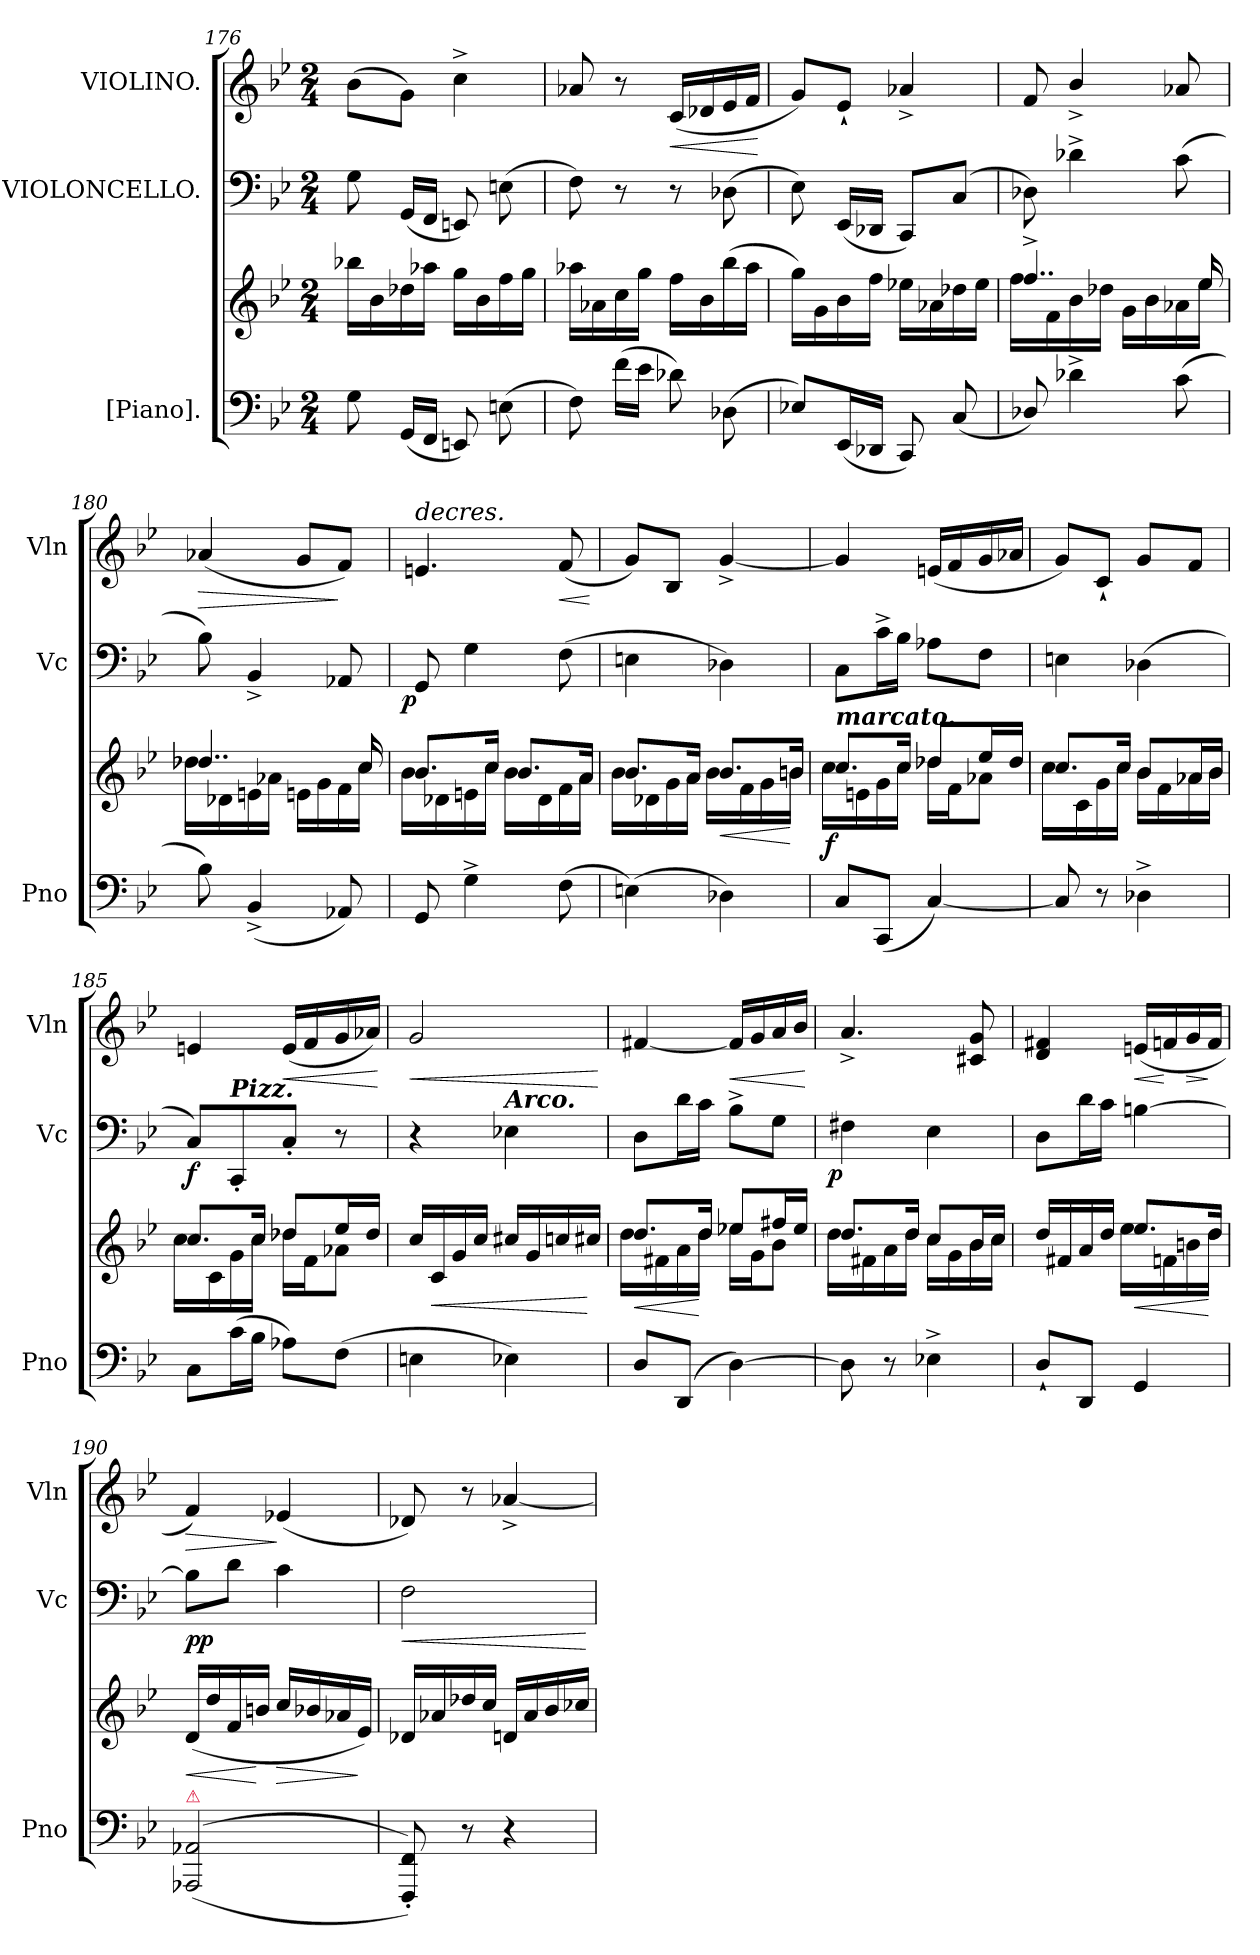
**kern	**kern	**dynam	**kern	**dynam	**kern	**dynam
*part3	*part3	*part3	*part2	*part2	*part1	*part1
*staff4	*staff3	*staff3/4	*staff2	*staff2	*staff1	*staff1
*I"[Piano].	*	*	*I"VIOLONCELLO.	*	*I"VIOLINO.	*
*I'Pno	*	*	*I'Vc	*	*I'Vln	*
*clefF4	*clefG2	*	*clefF4	*	*clefG2	*
*k[b-e-]	*k[b-e-]	*	*k[b-e-]	*	*k[b-e-]	*
*g:	*g:	*	*g:	*	*g:	*
*M2/4	*M2/4	*	*M2/4	*	*M2/4	*
=176	=176	=176	=176	=176	=176	=176
8G	16bb-XLL	.	8G	.	(>8b-\L	.
.	16b-	.	.	.	.	.
(<16GGLL	16dd-X	.	(<16GGLL	.	8gJ)	.
16FFJJ	16aa-XJJ	.	16FFJJ	.	.	.
8EEn)	16ggLL	.	8EEn)	.	4cc^>	.
.	16b-	.	.	.	.	.
(>8En	16ff	.	(>8En	.	.	.
.	16ggJJ	.	.	.	.	.
=177	=177	=177	=177	=177	=177	=177
8F)	16aa-XLL	.	8F)	.	8a-X/	.
.	16a-X	.	.	.	.	.
(>16fLL	16cc	.	8r	.	8r	.
16e-JJ	16ggJJ	.	.	.	.	.
!	!	!	!	!	!	!LO:HP:b
8d-X)	16ffLL	.	8r	.	(<16cLL	<
.	16b-	.	.	.	16d-X	.
(>8D-X	(>16bb-	.	(>8D-X\	.	16e-	.
.	16aa-JJ	.	.	.	16fJJ	.
.	.	.	.	.	.	[
=178	=178	=178	=178	=178	=178	=178
8E-X/L)	16ggLL)	.	8E-)	.	8gL)	.
.	16g	.	.	.	.	.
(<16EE-/L	16b-	.	(<16EE-LL	.	8e-`<J	.
16DD-XJJ	16ffJJ	.	16DD-XJJ	.	.	.
8CC)	16ee-XLL	.	8CCL)	.	4a-X^<	.
.	16a-X	.	.	.	.	.
(<8C	16dd-X	.	(>8CJ	.	.	.
.	16ee-JJ	.	.	.	.	.
=179	=179	=179	=179	=179	=179	=179
*	*^	*	*	*	*	*
8D-X/)	4..ff^>	16ffLL	.	8D-X)	.	8f	.
.	.	16f	.	.	.	.	.
4d-X^>	.	16b-	.	4d-X^<	.	4b-^</	.
.	.	16dd-XJJ	.	.	.	.	.
.	.	16gLL	.	.	.	.	.
.	.	16b-	.	.	.	.	.
(>8c	.	16a-X	.	(>8c	.	8a-X	.
.	16ee-	16ee-JJ	.	.	.	.	.
=180	=180	=180	=180	=180	=180	=180	=180
!	!	!	!	!	!	!	!LO:HP:b
8B-)	4..dd-X	16dd-XLL	.	8B-)	.	(<4a-X	>
.	.	16d-X	.	.	.	.	.
(<4BB-^>	.	16en	.	4BB-^<	.	.	.
.	.	16a-XJJ	.	.	.	.	.
.	.	16enLL	.	.	.	8gL	.
.	.	16g	.	.	.	.	.
8AA-X)	.	16f	.	8AA-X	.	8fJ)	]
.	16cc	16ccJJ	.	.	.	.	.
=181	=181	=181	=181	=181	=181	=181	=181
!	!	!	!	!	!	!LO:TX:a:i:t=decres.	!
!	!	!	!	!	!LO:DY:rj	!	!
8GG	8.b-L	16b-LL	.	8GG	p	4.en	.
.	.	16d-X	.	.	.	.	.
4G^>	.	16en	.	4G	.	.	.
.	16ccJk	16ccJJ	.	.	.	.	.
.	8.b-L	16b-LL	.	.	.	.	.
.	.	16d-	.	.	.	.	.
!	!	!	!	!	!	!	!LO:HP:b
(>8F	.	16f	.	(>8F	.	(<8f	<
.	16aJk	16aJJ	.	.	.	.	.
*	*v	*v	*	*	*	*	*
.	.	.	.	.	.	[
=182	=182	=182	=182	=182	=182	=182
*	*^	*	*	*	*	*
(>4En)	8.b-L	16b-LL	.	4En	.	8gL)	.
.	.	16d-X	.	.	.	.	.
.	.	16g	.	.	.	8B-J	.
.	16aJk	16aJJ	.	.	.	.	.
4D-X)	8.b-L	16b-LL	<	4D-X)	.	[4g^<	.
.	.	16f	.	.	.	.	.
.	.	16g	.	.	.	.	.
.	16bnJk	16bnJJ	[	.	.	.	.
=183	=183	=183	=183	=183	=183	=183	=183
!	!LO:TX:a:Bi:t=marcato.	!	!	!	!	!	!
!	!	!	!LO:DY:rj	!	!	!	!
8CL	8.ccL	16ccLL	f	8CL	.	4g]	.
.	.	16en	.	.	.	.	.
(<8CCJ	.	16g	.	16c^<L	.	.	.
.	16ccJk	16ccJJ	.	16B-JJ	.	.	.
[4C)	8dd-XL	16dd-XLL	.	8A-XL	.	(<16enLL	.
.	.	16fJ	.	.	.	16f	.
.	16ee-L	8a-XJ	.	8FJ	.	16g	.
.	16dd-JJ	.	.	.	.	16a-XJJ	.
=184	=184	=184	=184	=184	=184	=184	=184
8C]	8.ccL	16ccLL	.	4En	.	8gL)	.
.	.	16c	.	.	.	.	.
8r	.	16g	.	.	.	8c`<J	.
.	16ccJk	16ccJJ	.	.	.	.	.
4D-X^>	8b-L	16b-LL	.	(<4D-X	.	8gL	.
.	.	16f	.	.	.	.	.
.	16a-XL	16a-X	.	.	.	8fJ	.
.	16b-JJ	16b-JJ	.	.	.	.	.
=185	=185	=185	=185	=185	=185	=185	=185
8CL	8.ccL	16ccLL	.	8CL)	f	4en	.
.	.	16c	.	.	.	.	.
!	!	!	!	!LO:TX:a:Bi:t=Pizz.	!	!	!
(>16cL	.	16g	.	8CC'<	.	.	.
16B-JJ	16ccJk	16ccJJ	.	.	.	.	.
!	!	!	!	!	!	!	!LO:HP:b
8A-XL)	8dd-XL	16dd-XLL	.	8C'<J	.	(<16eLL	<
.	.	16fJ	.	.	.	16f	.
(>8FJ	16ee-L	8a-XJ	.	8r	.	16g	.
.	16dd-JJ	.	.	.	.	16a-XJJ)	.
*	*v	*v	*	*	*	*	*
.	.	.	.	.	.	[
=186	=186	=186	=186	=186	=186	=186
!	!	!	!	!	!	!LO:HP:b
4En	16ccLL	.	4r	.	2g	<
.	16c	<	.	.	.	.
.	16g	.	.	.	.	.
.	16ccJJ	.	.	.	.	.
!	!	!	!LO:TX:a:Bi:t=Arco.	!	!	!
4E-X)	16cc#X/LL	.	4E-X	.	.	.
.	16g	.	.	.	.	.
.	16ccn	.	.	.	.	.
.	16cc#XJJ	[	.	.	.	.
.	.	.	.	.	.	[
=187	=187	=187	=187	=187	=187	=187
*	*^	*	*	*	*	*
8DL	8.ddL	16ddLL	<	8DL	.	[4f#X	.
.	.	16f#X	.	.	.	.	.
(<8DDJ	.	16a	.	16dL	.	.	.
.	16ddJk	16ddJJ	[	16cJJ	.	.	.
!	!	!	!	!	!	!	!LO:HP:b
[4D\)	8ee-XL	16ee-XLL	.	8B-^<L	.	16f#LL]	<
.	.	16gJ	.	.	.	16g	.
.	16ff#XL	8b-J	.	8GJ	.	16a	.
.	16ee-JJ	.	.	.	.	16b-JJ	.
*	*v	*v	*	*	*	*	*
.	.	.	.	.	.	[
=188	=188	=188	=188	=188	=188	=188
*	*^	*	*	*	*	*
!	!	!	!	!	!LO:DY:rj	!	!
8D\]	8.ddL	16ddLL	.	4F#X	p	4.a^<	.
.	.	16f#X	.	.	.	.	.
8r	.	16a	.	.	.	.	.
.	16ddJk	16ddJJ	.	.	.	.	.
4E-X^	8ccL	16ccLL	.	4E-	.	.	.
.	.	16g	.	.	.	.	.
.	16b-L	16b-	.	.	.	8c#X 8g	.
.	16ccJJ	16ccJJ	.	.	.	.	.
=189	=189	=189	=189	=189	=189	=189	=189
8D`</L	16dd/LL	4ryy	.	8DL	.	4d 4f#X	.
.	16f#X	.	.	.	.	.	.
8DDJ	16a	.	.	16dL	.	.	.
.	16ddJJ	.	.	16cJJ	.	.	.
!	!	!	!	!	!	!	!LO:HP:b
4GG	8.ee-L	16ee-LL	<	[4Bn	.	(<16enLL	<
.	.	16fn	.	.	.	16fn	[
!	!	!	!	!	!	!	!LO:HP:b
.	.	16bn	.	.	.	16g	>
.	16ddJk	16ddJJ	[	.	.	16fJJ	]
=190	=190	=190	=190	=190	=190	=190	=190
!LO:TX:a:color=crimson:t=⚠	!	!	!	!	!	!	!
!	!	!	!	!	!	!	!LO:HP:b
*	*v	*v	*	*	*	*	*
(<(<2AAA-X/ 2AA-X/	(<16dLL	<	8BnL]	pp	4f)	>
.	16dd	.	.	.	.	.
.	16f	.	8dJ	.	.	.
.	16bnJJ	[	.	.	.	.
.	16ccLL	>	4c	.	(<4e-X	]
.	16b-X	.	.	.	.	.
.	16a-X	.	.	.	.	.
.	16e-JJ)	]	.	.	.	.
=191	=191	=191	=191	=191	=191	=191
!	!	!	!	!LO:HP:b	!	!
8FFF'< 8FF'<))	16d-XLL	.	2F	<	8d-X)	.
.	16a-X	.	.	.	.	.
8r	16dd-X	.	.	.	8r	.
.	16ccJJ	.	.	.	.	.
4r	16dnLL	.	.	.	[4a-X^<	.
.	16a-	.	.	.	.	.
.	16b-	.	.	.	.	.
.	16cc-XJJ	.	.	.	.	.
.	.	.	.	[	.	.
=	=	=	=	=	=	=
*-	*-	*-	*-	*-	*-	*-
